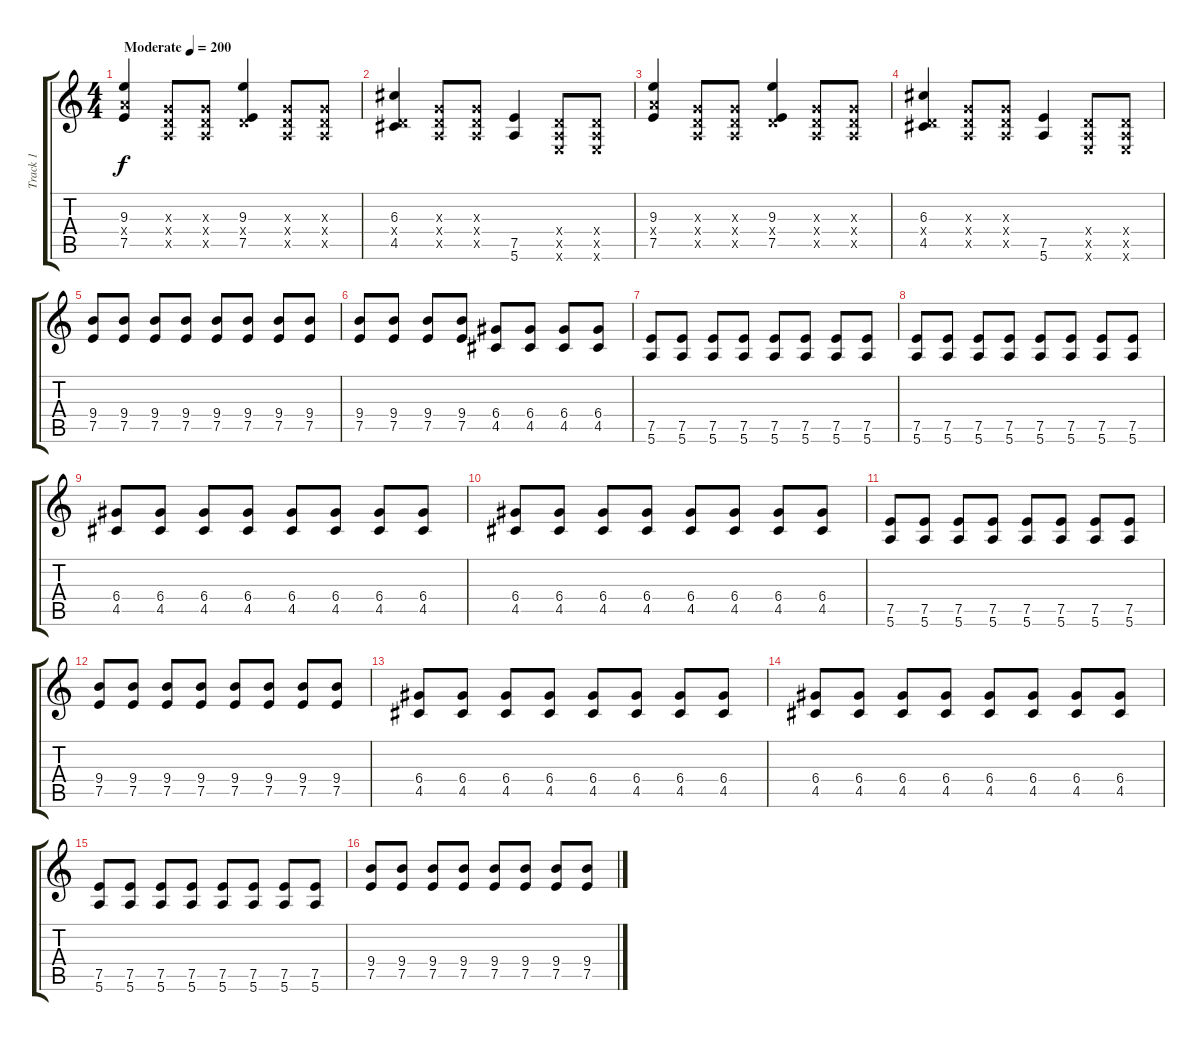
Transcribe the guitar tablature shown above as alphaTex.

\track ("Track 1" "Track 1") {instrument distortionguitar}
\staff {score tabs}
\tuning (E4 B3 G3 D3 A2 E2) {hide}
\ts (4 4)
\tempo (200 "Moderate")
\clef g2
\ks c
(9.3 7.4{x} 7.5).4{dy f instrument distortionguitar} (0.3{x} 0.4{x} 0.5{x}).8 (0.3{x} 0.4{x} 0.5{x}).8 (9.3 0.4{x} 7.5).4 (0.3{x} 0.4{x} 0.5{x}).8 (0.3{x} 0.4{x} 0.5{x}).8 |
(6.3 0.4{x} 4.5).4 (0.3{x} 0.4{x} 0.5{x}).8 (0.3{x} 0.4{x} 0.5{x}).8 (7.5 5.6).4 (0.4{x} 0.5{x} 0.6{x}).8 (0.4{x} 0.5{x} 0.6{x}).8 |
(9.3 7.4{x} 7.5).4 (0.3{x} 0.4{x} 0.5{x}).8 (0.3{x} 0.4{x} 0.5{x}).8 (9.3 0.4{x} 7.5).4 (0.3{x} 0.4{x} 0.5{x}).8 (0.3{x} 0.4{x} 0.5{x}).8 |
(6.3 0.4{x} 4.5).4 (0.3{x} 0.4{x} 0.5{x}).8 (0.3{x} 0.4{x} 0.5{x}).8 (7.5 5.6).4 (0.4{x} 0.5{x} 0.6{x}).8 (0.4{x} 0.5{x} 0.6{x}).8 |
(9.4 7.5).8 (9.4 7.5).8 (9.4 7.5).8 (9.4 7.5).8 (9.4 7.5).8 (9.4 7.5).8 (9.4 7.5).8 (9.4 7.5).8 |
(9.4 7.5).8 (9.4 7.5).8 (9.4 7.5).8 (9.4 7.5).8 (6.4 4.5).8 (6.4 4.5).8 (6.4 4.5).8 (6.4 4.5).8 |
(7.5 5.6).8 (7.5 5.6).8 (7.5 5.6).8 (7.5 5.6).8 (7.5 5.6).8 (7.5 5.6).8 (7.5 5.6).8 (7.5 5.6).8 |
(7.5 5.6).8 (7.5 5.6).8 (7.5 5.6).8 (7.5 5.6).8 (7.5 5.6).8 (7.5 5.6).8 (7.5 5.6).8 (7.5 5.6).8 |
(6.4 4.5).8 (6.4 4.5).8 (6.4 4.5).8 (6.4 4.5).8 (6.4 4.5).8 (6.4 4.5).8 (6.4 4.5).8 (6.4 4.5).8 |
(6.4 4.5).8 (6.4 4.5).8 (6.4 4.5).8 (6.4 4.5).8 (6.4 4.5).8 (6.4 4.5).8 (6.4 4.5).8 (6.4 4.5).8 |
(7.5 5.6).8 (7.5 5.6).8 (7.5 5.6).8 (7.5 5.6).8 (7.5 5.6).8 (7.5 5.6).8 (7.5 5.6).8 (7.5 5.6).8 |
(9.4 7.5).8 (9.4 7.5).8 (9.4 7.5).8 (9.4 7.5).8 (9.4 7.5).8 (9.4 7.5).8 (9.4 7.5).8 (9.4 7.5).8 |
(6.4 4.5).8 (6.4 4.5).8 (6.4 4.5).8 (6.4 4.5).8 (6.4 4.5).8 (6.4 4.5).8 (6.4 4.5).8 (6.4 4.5).8 |
(6.4 4.5).8 (6.4 4.5).8 (6.4 4.5).8 (6.4 4.5).8 (6.4 4.5).8 (6.4 4.5).8 (6.4 4.5).8 (6.4 4.5).8 |
(7.5 5.6).8 (7.5 5.6).8 (7.5 5.6).8 (7.5 5.6).8 (7.5 5.6).8 (7.5 5.6).8 (7.5 5.6).8 (7.5 5.6).8 |
(9.4 7.5).8 (9.4 7.5).8 (9.4 7.5).8 (9.4 7.5).8 (9.4 7.5).8 (9.4 7.5).8 (9.4 7.5).8 (9.4 7.5).8
